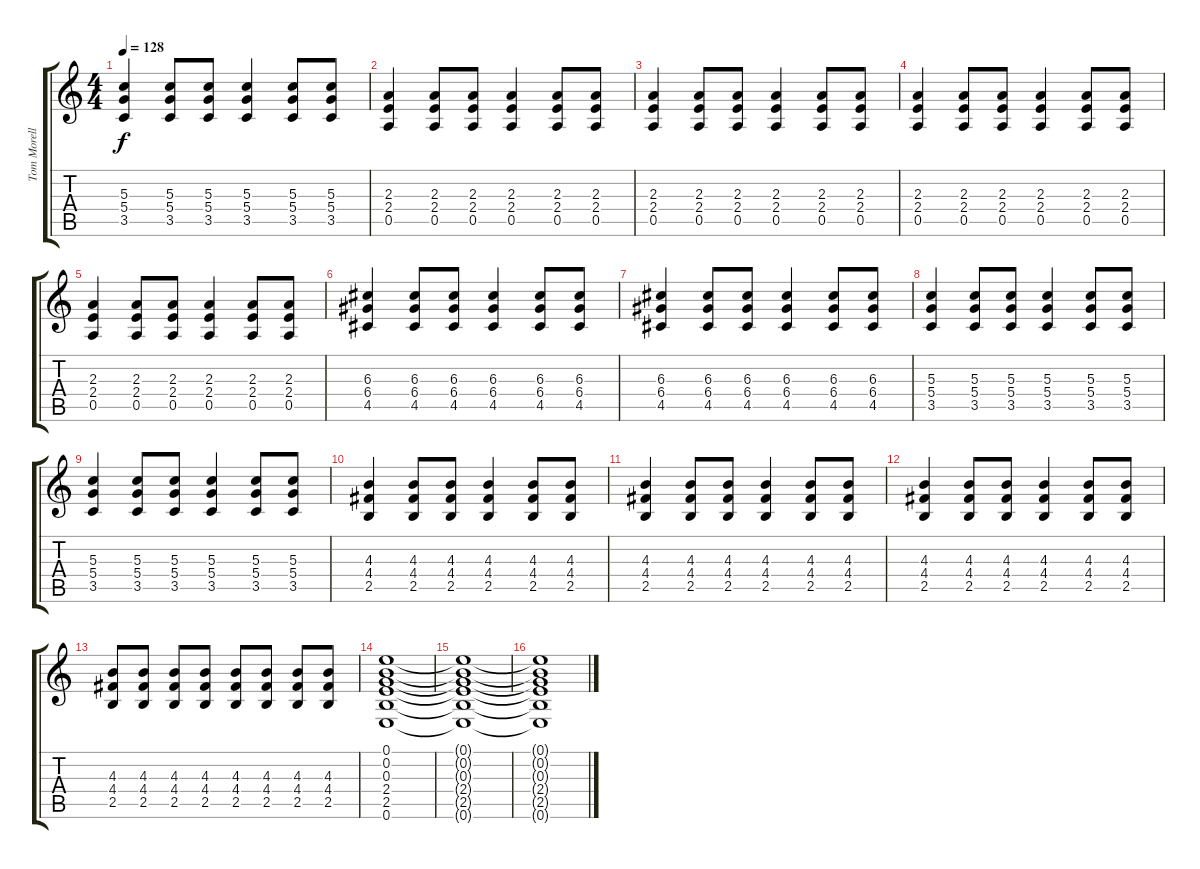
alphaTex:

\track ("Tom Morello 1" "Tom Morell") {instrument overdrivenguitar}
\staff {score tabs}
\tuning (E4 B3 G3 D3 A2 E2) {hide}
\ts (4 4)
\tempo 128
\clef g2
\ks c
(5.3 5.4 3.5).4{dy f} (5.3 5.4 3.5).8 (5.3 5.4 3.5).8 (5.3 5.4 3.5).4 (5.3 5.4 3.5).8 (5.3 5.4 3.5).8 |
(2.3 2.4 0.5).4 (2.3 2.4 0.5).8 (2.3 2.4 0.5).8 (2.3 2.4 0.5).4 (2.3 2.4 0.5).8 (2.3 2.4 0.5).8 |
(2.3 2.4 0.5).4 (2.3 2.4 0.5).8 (2.3 2.4 0.5).8 (2.3 2.4 0.5).4 (2.3 2.4 0.5).8 (2.3 2.4 0.5).8 |
(2.3 2.4 0.5).4 (2.3 2.4 0.5).8 (2.3 2.4 0.5).8 (2.3 2.4 0.5).4 (2.3 2.4 0.5).8 (2.3 2.4 0.5).8 |
(2.3 2.4 0.5).4 (2.3 2.4 0.5).8 (2.3 2.4 0.5).8 (2.3 2.4 0.5).4 (2.3 2.4 0.5).8 (2.3 2.4 0.5).8 |
(6.3 6.4 4.5).4 (6.3 6.4 4.5).8 (6.3 6.4 4.5).8 (6.3 6.4 4.5).4 (6.3 6.4 4.5).8 (6.3 6.4 4.5).8 |
(6.3 6.4 4.5).4 (6.3 6.4 4.5).8 (6.3 6.4 4.5).8 (6.3 6.4 4.5).4 (6.3 6.4 4.5).8 (6.3 6.4 4.5).8 |
(5.3 5.4 3.5).4 (5.3 5.4 3.5).8 (5.3 5.4 3.5).8 (5.3 5.4 3.5).4 (5.3 5.4 3.5).8 (5.3 5.4 3.5).8 |
(5.3 5.4 3.5).4 (5.3 5.4 3.5).8 (5.3 5.4 3.5).8 (5.3 5.4 3.5).4 (5.3 5.4 3.5).8 (5.3 5.4 3.5).8 |
(4.3 4.4 2.5).4 (4.3 4.4 2.5).8 (4.3 4.4 2.5).8 (4.3 4.4 2.5).4 (4.3 4.4 2.5).8 (4.3 4.4 2.5).8 |
(4.3 4.4 2.5).4 (4.3 4.4 2.5).8 (4.3 4.4 2.5).8 (4.3 4.4 2.5).4 (4.3 4.4 2.5).8 (4.3 4.4 2.5).8 |
(4.3 4.4 2.5).4 (4.3 4.4 2.5).8 (4.3 4.4 2.5).8 (4.3 4.4 2.5).4 (4.3 4.4 2.5).8 (4.3 4.4 2.5).8 |
(4.3 4.4 2.5).8 (4.3 4.4 2.5).8 (4.3 4.4 2.5).8 (4.3 4.4 2.5).8 (4.3 4.4 2.5).8 (4.3 4.4 2.5).8 (4.3 4.4 2.5).8 (4.3 4.4 2.5).8 |
(0.1 0.2 0.3 2.4 2.5 0.6).1 |
(0.1{t} 0.2{t} 0.3{t} 2.4{t} 2.5{t} 0.6{t}).1 |
(0.1{t} 0.2{t} 0.3{t} 2.4{t} 2.5{t} 0.6{t}).1
